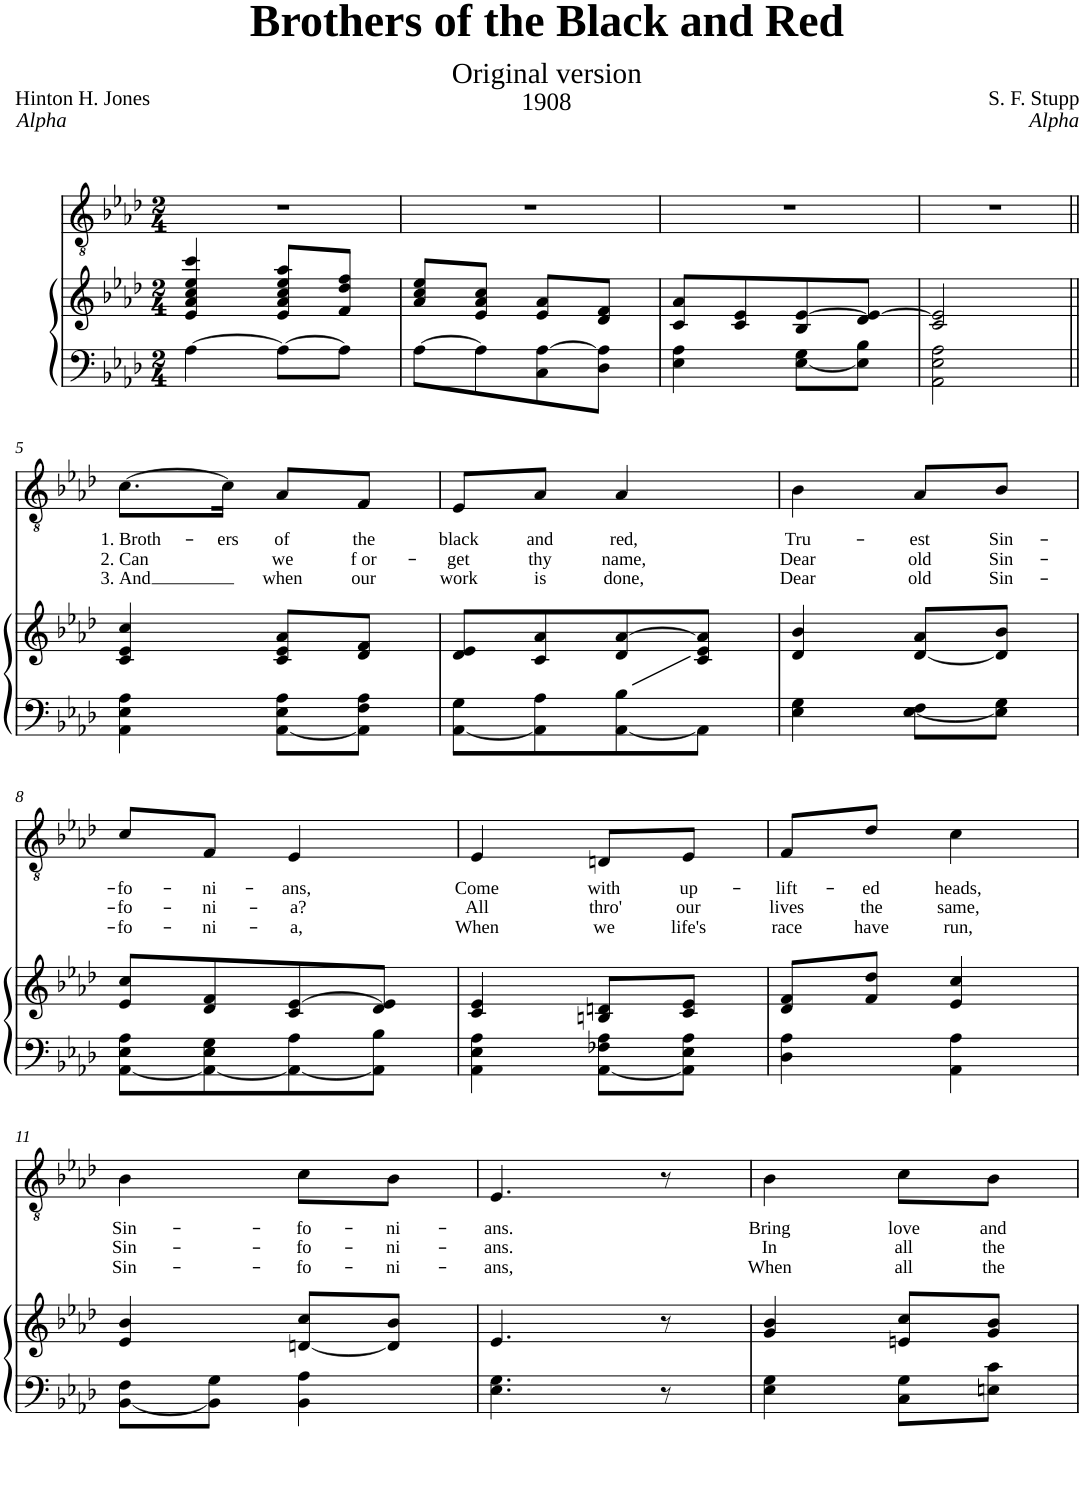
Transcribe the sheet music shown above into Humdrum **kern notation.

**kern	**kern	**kern	**text	**text	**text
*part2	*part2	*part1	*part1	*part1	*part1
*staff3	*staff2	*staff1	*staff1	*staff1	*staff1
*I"Piano	*	*I"Piano	*	*	*
*I'Pno	*	*I'Pno	*	*	*
*clefF4	*clefG2	*clefGv2	*	*	*
*k[b-e-a-d-]	*k[b-e-a-d-]	*k[b-e-a-d-]	*	*	*
*M2/4	*M2/4	*M2/4	*	*	*
=1	=1	=1	=1	=1	=1
[4A-\	4e-/ 4a-/ 4cc/ 4ee-/ 4ccc/	2r	.	.	.
8A-\L_	8e-/ 8a-/ 8cc/ 8ee-/ 8aa-/L	.	.	.	.
8A-\J]	8f/ 8dd-/ 8ff/J	.	.	.	.
=2	=2	=2	=2	=2	=2
[8A-\L	8a-/ 8cc/ 8ee-/L	2r	.	.	.
8A-\]	8e-/ 8a-/ 8cc/J	.	.	.	.
8C\ [8A-\	8e-/ 8a-/L	.	.	.	.
8D-\ 8A-\]J	8d-/ 8f/J	.	.	.	.
=3	=3	=3	=3	=3	=3
4E-\ 4A-\	8c/ 8a-/L	2r	.	.	.
.	8c/ 8e-/	.	.	.	.
[8E-\ 8G\L	8B-/ [8e-/	.	.	.	.
8E-\] 8B-\J	8d-/ 8e-/_J	.	.	.	.
=4	=4	=4	=4	=4	=4
2AA-\ 2E-\ 2A-\	2c/ 2e-/]	2r	.	.	.
!!LO:LB:g=z
=5||	=5||	=5||	=5||	=5||	=5||
!	!	!	!LO:LY:b	!LO:LY:b	!LO:LY:b
4AA-\ 4E-\ 4A-\	4c/ 4e-/ 4cc/	[8.c\L	1. Broth-	2. Can	-3. And
!	!	!	!LO:LY:b	!	!
.	.	16c\Jk]	-ers	.	.
!	!	!	!LO:LY:b	!LO:LY:b	!LO:LY:b
[8AA-\ 8E-\ 8A-\L	8c/ 8e-/ 8a-/L	8A-/L	of	we	when
!	!	!	!LO:LY:b	!LO:LY:b	!LO:LY:b
8AA-\] 8F\ 8A-\J	8d-/ 8f/J	8F/J	the	f or-	our
=6	=6	=6	=6	=6	=6
!	!	!	!LO:LY:b	!LO:LY:b	!LO:LY:b
[8AA-\ 8G\L	8d-/ 8e-/L	8E-/L	black	-get	work
!	!	!	!LO:LY:b	!LO:LY:b	!LO:LY:b
8AA-\] 8A-\	8c/ 8a-/	8A-/J	and	thy	is
!	!	!	!LO:LY:b	!LO:LY:b	!LO:LY:b
[8AA-\ 8B-\	8d-/ [8a-/	4A-/	red,	name,	done,
8AA-\J]	8c/ 8e-/ 8a-/]J	.	.	.	.
=7	=7	=7	=7	=7	=7
!	!	!	!LO:LY:b	!LO:LY:b	!LO:LY:b
4E-\ 4G\	4d-/ 4b-/	4B-\	Tru-	Dear	Dear
!	!	!	!LO:LY:b	!LO:LY:b	!LO:LY:b
[8E-\ 8F\L	[8d-/ 8a-/L	8A-/L	-est	old	old
!	!	!	!LO:LY:b	!LO:LY:b	!LO:LY:b
8E-\] 8G\J	8d-/] 8b-/J	8B-/J	Sin-	Sin-	Sin-
!!LO:LB:g=z
=8	=8	=8	=8	=8	=8
!	!	!	!LO:LY:b	!LO:LY:b	!LO:LY:b
[8AA-\ 8E-\ 8A-\L	8e-/ 8cc/L	8c/L	-fo-	-fo-	-fo-
!	!	!	!LO:LY:b	!LO:LY:b	!LO:LY:b
8AA-\_ 8E-\ 8G\	8d-/ 8f/	8F/J	-ni-	-ni-	-ni-
!	!	!	!LO:LY:b	!LO:LY:b	!LO:LY:b
8AA-\_ 8A-\	8c/ [8e-/	4E-/	-ans,	-a?	-a,
8AA-\] 8B-\J	8d-/ 8e-/]J	.	.	.	.
=9	=9	=9	=9	=9	=9
!	!	!	!LO:LY:b	!LO:LY:b	!LO:LY:b
4AA-\ 4E-\ 4A-\	4c/ 4e-/	4E-/	Come	All	When
!	!	!	!LO:LY:b	!LO:LY:b	!LO:LY:b
[8AA-\ 8F-X\ 8A-\L	8Bn/ 8dn/L	8Dn/L	with	thro'	we
!	!	!	!LO:LY:b	!LO:LY:b	!LO:LY:b
8AA-\] 8E-\ 8A-\J	8c/ 8e-/J	8E-/J	up-	our	life's
=10	=10	=10	=10	=10	=10
!	!	!	!LO:LY:b	!LO:LY:b	!LO:LY:b
4D-\ 4A-\	8d-/ 8f/L	8F/L	-lift-	lives	race
!	!	!	!LO:LY:b	!LO:LY:b	!LO:LY:b
.	8f/ 8dd-/J	8d-/J	-ed	the	have
!	!	!	!LO:LY:b	!LO:LY:b	!LO:LY:b
4AA-\ 4A-\	4e-/ 4cc/	4c\	heads,	same,	run,
!!LO:LB:g=z
=11	=11	=11	=11	=11	=11
!	!	!	!LO:LY:b	!LO:LY:b	!LO:LY:b
[8BB-\ 8F\L	4e-/ 4b-/	4B-\	Sin-	Sin-	Sin-
8BB-\] 8G\J	.	.	.	.	.
!	!	!	!LO:LY:b	!LO:LY:b	!LO:LY:b
4BB-\ 4A-\	[8dn/ 8cc/L	8c\L	-fo-	-fo-	-fo-
!	!	!	!LO:LY:b	!LO:LY:b	!LO:LY:b
.	8d/] 8b-/J	8B-\J	-ni-	-ni-	-ni-
=12	=12	=12	=12	=12	=12
!	!	!	!LO:LY:b	!LO:LY:b	!LO:LY:b
4.E-\ 4.G\	4.e-/	4.E-/	-ans.	-ans.	-ans,
8r	8r	8r	.	.	.
=13	=13	=13	=13	=13	=13
!	!	!	!LO:LY:b	!LO:LY:b	!LO:LY:b
4E-\ 4G\	4g/ 4b-/	4B-\	Bring	In	When
!	!	!	!LO:LY:b	!LO:LY:b	!LO:LY:b
8C\ 8G\L	8en/ 8cc/L	8c\L	love	all	all
!	!	!	!LO:LY:b	!LO:LY:b	!LO:LY:b
8En\ 8c\J	8g/ 8b-/J	8B-\J	and	the	the
=	=	=	=	=	=
*-	*-	*-	*-	*-	*-
